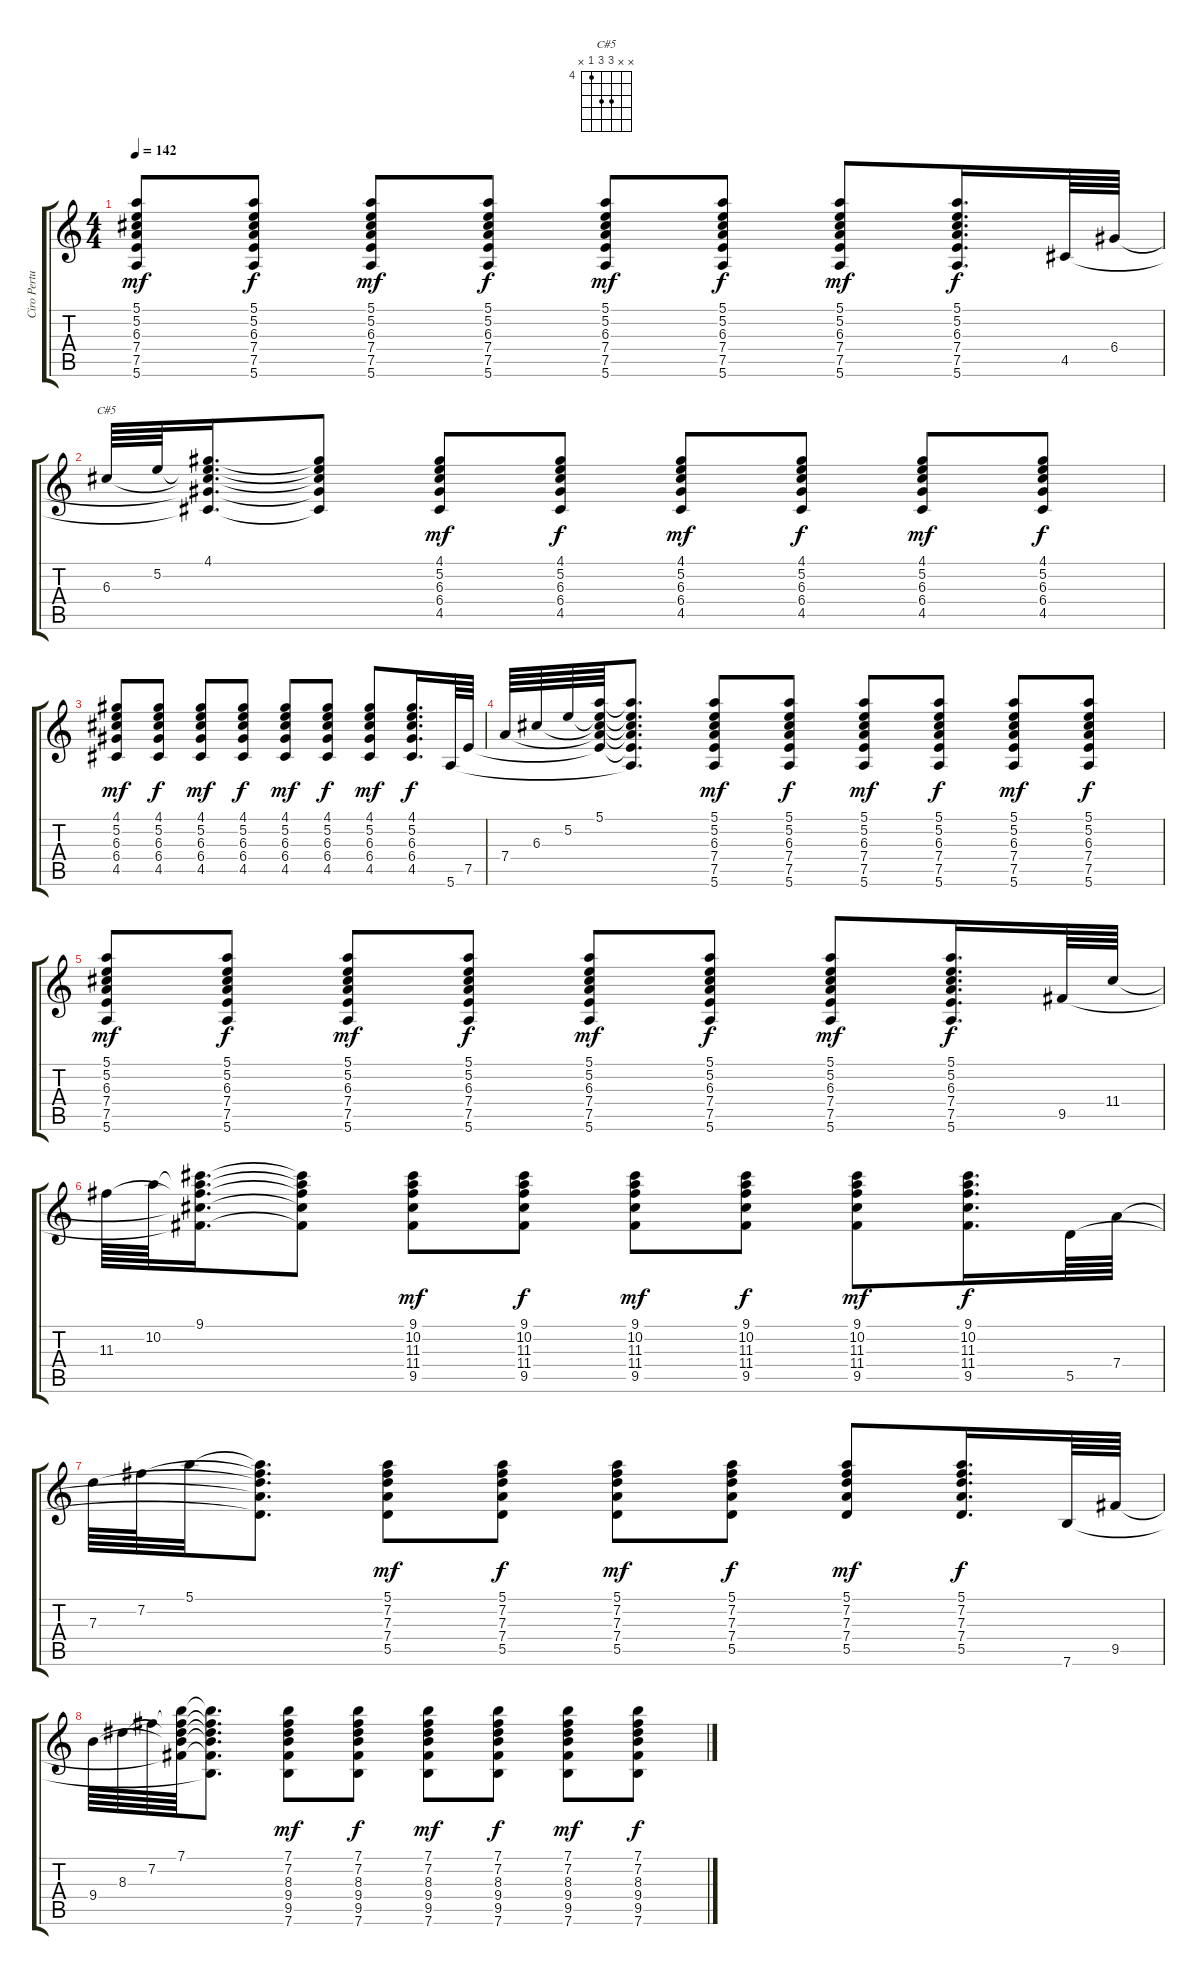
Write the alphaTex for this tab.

\track ("Ciro Pertusi" "Ciro Pertu") {instrument acousticguitarsteel}
\staff {score tabs}
\tuning (E4 B3 G3 D3 A2 E2) {hide}
\chord ("C#5" x x 6 6 4 x) {firstfret 4}
\ts (4 4)
\tempo 142
\clef g2
\ks c
(5.1 5.2 6.3 7.4 7.5 5.6).8{dy mf} (5.1 5.2 6.3 7.4 7.5 5.6).8{dy f} (5.1 5.2 6.3 7.4 7.5 5.6).8{dy mf} (5.1 5.2 6.3 7.4 7.5 5.6).8{dy f} (5.1 5.2 6.3 7.4 7.5 5.6).8{dy mf} (5.1 5.2 6.3 7.4 7.5 5.6).8{dy f} (5.1 5.2 6.3 7.4 7.5 5.6).8{dy mf} (5.1 5.2 6.3 7.4 7.5 5.6).16{d dy f} 4.5.64 6.4.64 |
6.3.64{ch "C#5"} 5.2.64 (4.1 5.2{t} 6.3{t} 6.4{t} 4.5{t}).16{d} (4.1{t} 5.2{t} 6.3{t} 6.4{t} 4.5{t}).8 (4.1 5.2 6.3 6.4 4.5).8{dy mf} (4.1 5.2 6.3 6.4 4.5).8{dy f} (4.1 5.2 6.3 6.4 4.5).8{dy mf} (4.1 5.2 6.3 6.4 4.5).8{dy f} (4.1 5.2 6.3 6.4 4.5).8{dy mf} (4.1 5.2 6.3 6.4 4.5).8{dy f} |
(4.1 5.2 6.3 6.4 4.5).8{dy mf} (4.1 5.2 6.3 6.4 4.5).8{dy f} (4.1 5.2 6.3 6.4 4.5).8{dy mf} (4.1 5.2 6.3 6.4 4.5).8{dy f} (4.1 5.2 6.3 6.4 4.5).8{dy mf} (4.1 5.2 6.3 6.4 4.5).8{dy f} (4.1 5.2 6.3 6.4 4.5).8{dy mf} (4.1 5.2 6.3 6.4 4.5).16{d dy f} 5.6.64 7.5.64 |
7.4.64 6.3.64 5.2.64 (5.1 5.2{t} 6.3{t} 7.4{t} 7.5{t}).64 (5.1{t} 5.2{t} 6.3{t} 7.4{t} 7.5{t} 5.6{t}).8{d} (5.1 5.2 6.3 7.4 7.5 5.6).8{dy mf} (5.1 5.2 6.3 7.4 7.5 5.6).8{dy f} (5.1 5.2 6.3 7.4 7.5 5.6).8{dy mf} (5.1 5.2 6.3 7.4 7.5 5.6).8{dy f} (5.1 5.2 6.3 7.4 7.5 5.6).8{dy mf} (5.1 5.2 6.3 7.4 7.5 5.6).8{dy f} |
(5.1 5.2 6.3 7.4 7.5 5.6).8{dy mf} (5.1 5.2 6.3 7.4 7.5 5.6).8{dy f} (5.1 5.2 6.3 7.4 7.5 5.6).8{dy mf} (5.1 5.2 6.3 7.4 7.5 5.6).8{dy f} (5.1 5.2 6.3 7.4 7.5 5.6).8{dy mf} (5.1 5.2 6.3 7.4 7.5 5.6).8{dy f} (5.1 5.2 6.3 7.4 7.5 5.6).8{dy mf} (5.1 5.2 6.3 7.4 7.5 5.6).16{d dy f} 9.5.64 11.4.64 |
11.3.64 10.2.64 (9.1 10.2{t} 11.3{t} 11.4{t} 9.5{t}).16{d} (9.1{t} 10.2{t} 11.3{t} 11.4{t} 9.5{t}).8 (9.1 10.2 11.3 11.4 9.5).8{dy mf} (9.1 10.2 11.3 11.4 9.5).8{dy f} (9.1 10.2 11.3 11.4 9.5).8{dy mf} (9.1 10.2 11.3 11.4 9.5).8{dy f} (9.1 10.2 11.3 11.4 9.5).8{dy mf} (9.1 10.2 11.3 11.4 9.5).16{d dy f} 5.5.64 7.4.64 |
7.3.64 7.2.64 5.1.32 (5.1{t} 7.2{t} 7.3{t} 7.4{t} 5.5{t}).8{d} (5.1 7.2 7.3 7.4 5.5).8{dy mf} (5.1 7.2 7.3 7.4 5.5).8{dy f} (5.1 7.2 7.3 7.4 5.5).8{dy mf} (5.1 7.2 7.3 7.4 5.5).8{dy f} (5.1 7.2 7.3 7.4 5.5).8{dy mf} (5.1 7.2 7.3 7.4 5.5).16{d dy f} 7.6.64 9.5.64 |
9.4.64 8.3.64 7.2.64 (7.1 7.2{t} 8.3{t} 9.4{t} 9.5{t}).64 (7.1{t} 7.2{t} 8.3{t} 9.4{t} 9.5{t} 7.6{t}).8{d} (7.1 7.2 8.3 9.4 9.5 7.6).8{dy mf} (7.1 7.2 8.3 9.4 9.5 7.6).8{dy f} (7.1 7.2 8.3 9.4 9.5 7.6).8{dy mf} (7.1 7.2 8.3 9.4 9.5 7.6).8{dy f} (7.1 7.2 8.3 9.4 9.5 7.6).8{dy mf} (7.1 7.2 8.3 9.4 9.5 7.6).8{dy f}
